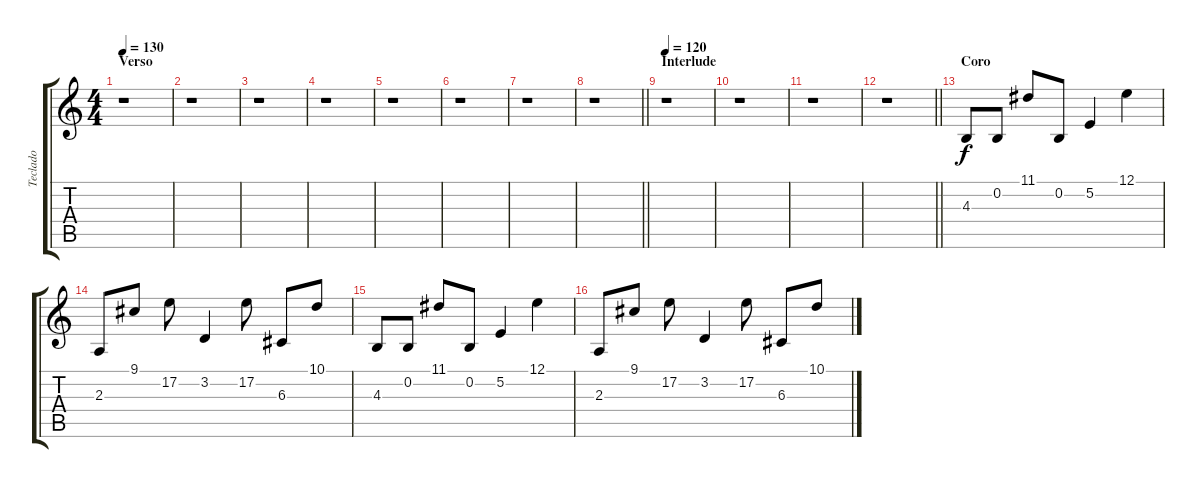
\track ("Teclado" "Teclado") {instrument tangoaccordion}
\staff {score tabs}
\tuning (E4 B3 G3 D3 A2 E2) {hide}
\ts (4 4)
\section ("" "Verso")
\tempo 130
\clef g2
\ks c
r.1{dy f} |
r.1 |
r.1 |
r.1 |
r.1 |
r.1 |
r.1 |
\barLineRight lightlight
r.1 |
\section ("" "Interlude")
\tempo 135
\tempo 120
r.1 |
r.1 |
r.1 |
\barLineRight lightlight
r.1 |
\section ("" "Coro")
4.3.8 0.2.8 11.1.8 0.2.8 5.2.4 12.1.4 |
2.3.8 9.1.8 17.2.8 3.2.4 17.2.8 6.3.8 10.1.8 |
4.3.8 0.2.8 11.1.8 0.2.8 5.2.4 12.1.4 |
2.3.8 9.1.8 17.2.8 3.2.4 17.2.8 6.3.8 10.1.8
